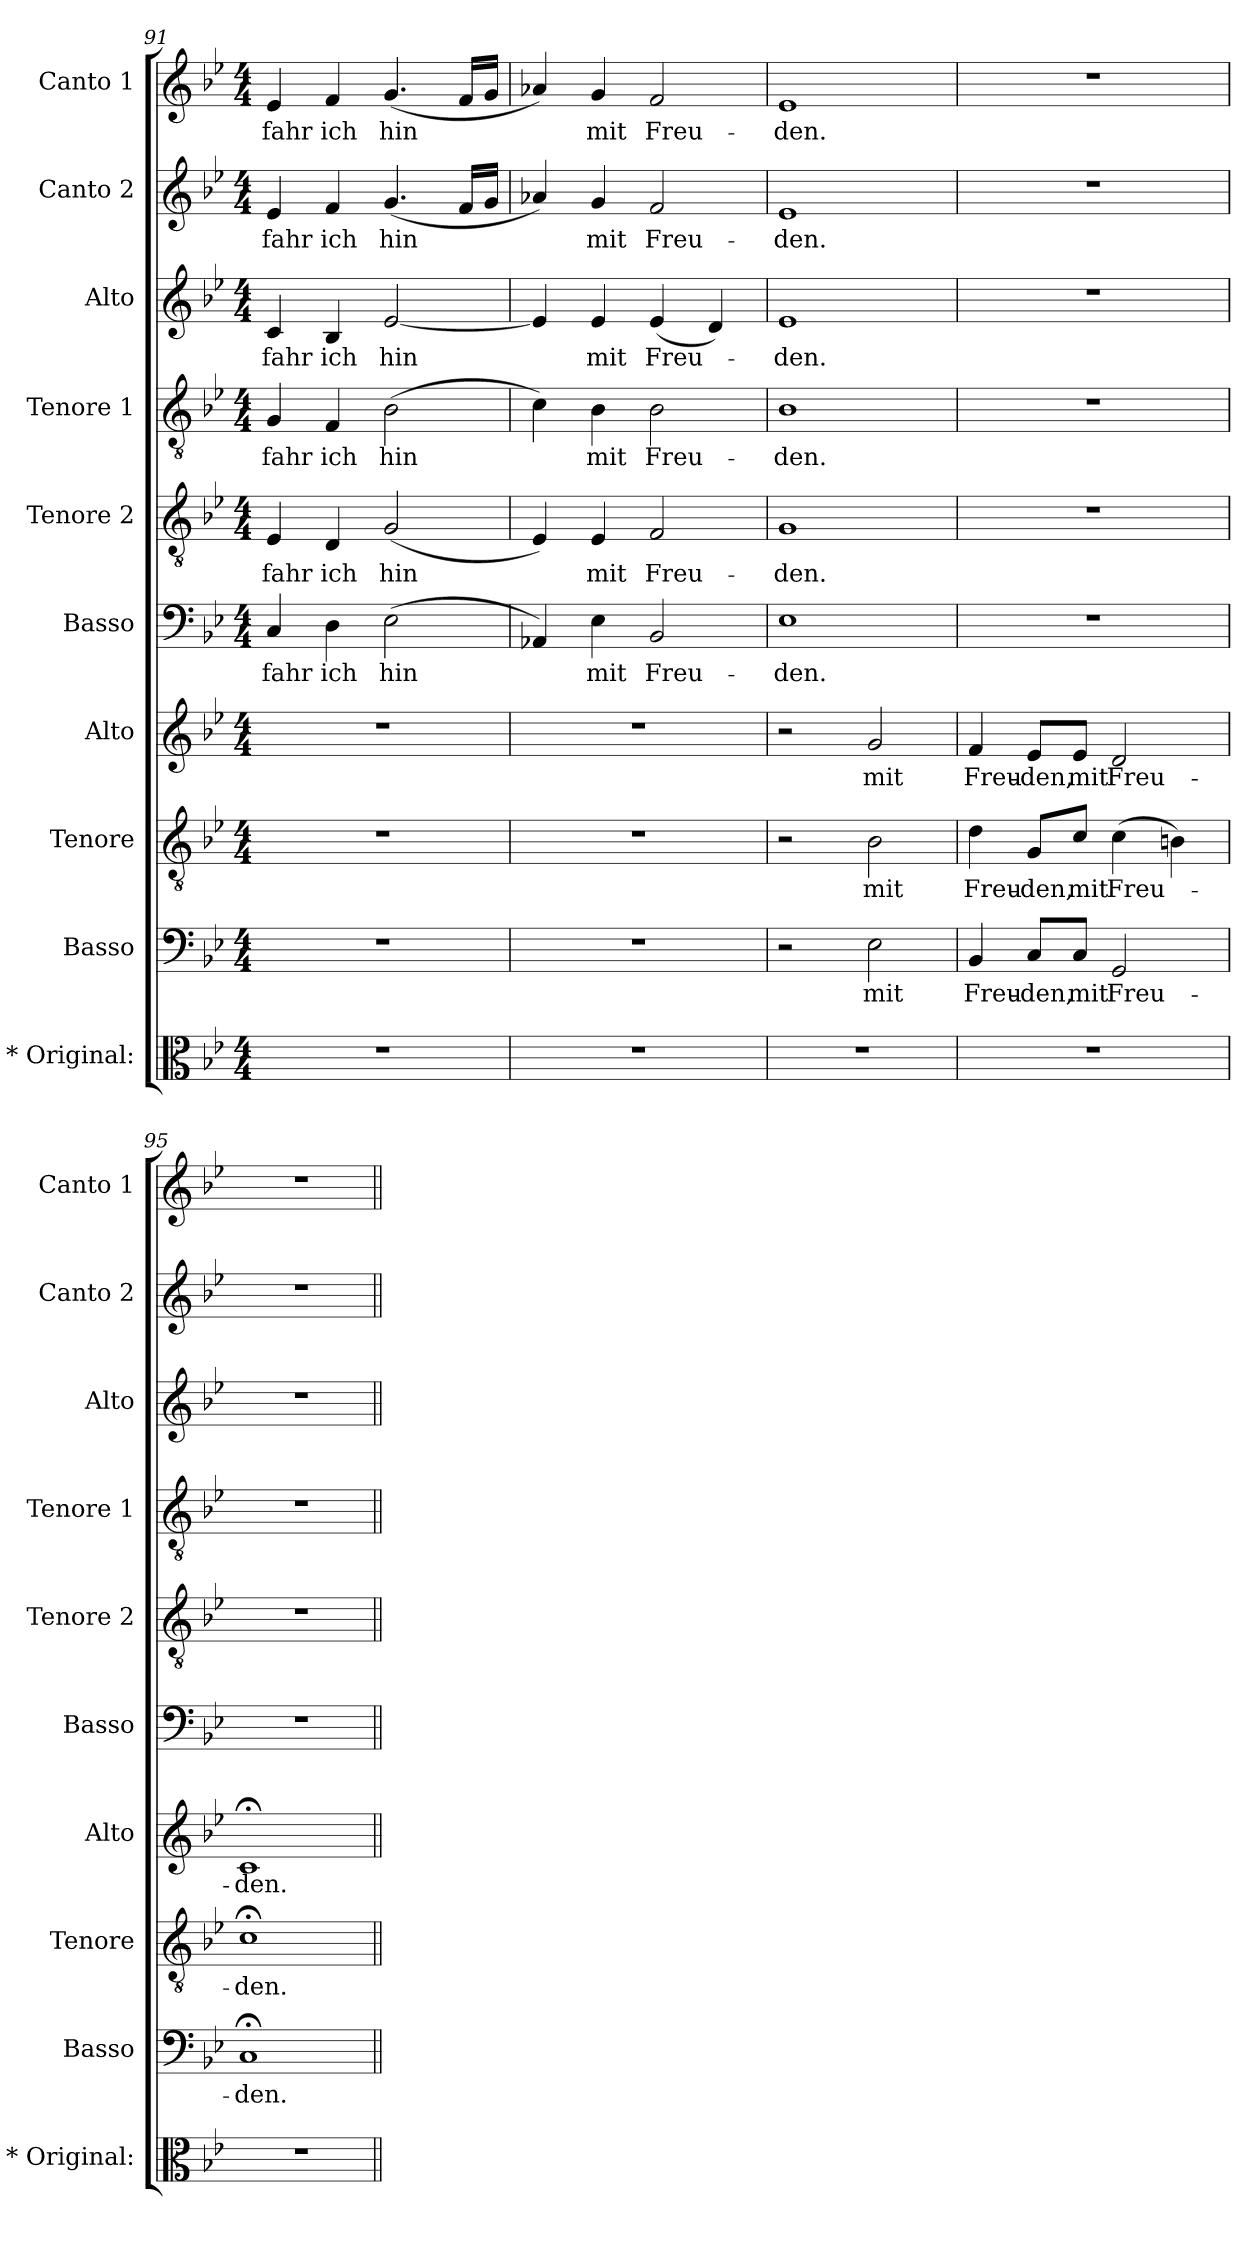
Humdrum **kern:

**kern	**kern	**text	**kern	**text	**kern	**text	**kern	**text	**kern	**text	**kern	**text	**kern	**text	**kern	**text	**kern	**text
*part10	*part9	*part9	*part8	*part8	*part7	*part7	*part6	*part6	*part5	*part5	*part4	*part4	*part3	*part3	*part2	*part2	*part1	*part1
*staff10	*staff9	*staff9	*staff8	*staff8	*staff7	*staff7	*staff6	*staff6	*staff5	*staff5	*staff4	*staff4	*staff3	*staff3	*staff2	*staff2	*staff1	*staff1
*I"* Original:	*I"Basso	*	*I"Tenore	*	*I"Alto	*	*I"Basso	*	*I"Tenore 2	*	*I"Tenore 1	*	*I"Alto	*	*I"Canto 2	*	*I"Canto 1	*
*I'* Original:	*I'Basso	*	*I'Tenore	*	*I'Alto	*	*I'Basso	*	*I'Tenore 2	*	*I'Tenore 1	*	*I'Alto	*	*I'Canto 2	*	*I'Canto 1	*
*clefC3	*clefF4	*	*clefGv2	*	*clefG2	*	*clefF4	*	*clefGv2	*	*clefGv2	*	*clefG2	*	*clefG2	*	*clefG2	*
*k[b-e-]	*k[b-e-]	*	*k[b-e-]	*	*k[b-e-]	*	*k[b-e-]	*	*k[b-e-]	*	*k[b-e-]	*	*k[b-e-]	*	*k[b-e-]	*	*k[b-e-]	*
*B-:	*B-:	*	*B-:	*	*B-:	*	*B-:	*	*B-:	*	*B-:	*	*B-:	*	*B-:	*	*B-:	*
*M4/4	*M4/4	*	*M4/4	*	*M4/4	*	*M4/4	*	*M4/4	*	*M4/4	*	*M4/4	*	*M4/4	*	*M4/4	*
=91	=91	=91	=91	=91	=91	=91	=91	=91	=91	=91	=91	=91	=91	=91	=91	=91	=91	=91
!	!	!	!	!	!	!	!	!LO:LY:b	!	!LO:LY:b	!	!LO:LY:b	!	!LO:LY:b	!	!LO:LY:b	!	!LO:LY:b
1r	1r	.	1r	.	1r	.	4C/	fahr	4E-/	fahr	4G/	fahr	4c/	fahr	4e-/	fahr	4e-/	fahr
!	!	!	!	!	!	!	!	!LO:LY:b	!	!LO:LY:b	!	!LO:LY:b	!	!LO:LY:b	!	!LO:LY:b	!	!LO:LY:b
.	.	.	.	.	.	.	4D\	ich	4D/	ich	4F/	ich	4B-/	ich	4f/	ich	4f/	ich
!	!	!	!	!	!	!	!	!LO:LY:b	!	!LO:LY:b	!	!LO:LY:b	!	!LO:LY:b	!	!LO:LY:b	!	!LO:LY:b
.	.	.	.	.	.	.	(>2E-\	hin	(<2G/	hin	(>2B-\	hin	[2e-/	hin	(<4.g/	hin	(<4.g/	hin
.	.	.	.	.	.	.	.	.	.	.	.	.	.	.	16f/LL	.	16f/LL	.
.	.	.	.	.	.	.	.	.	.	.	.	.	.	.	16g/JJ	.	16g/JJ	.
=92	=92	=92	=92	=92	=92	=92	=92	=92	=92	=92	=92	=92	=92	=92	=92	=92	=92	=92
1r	1r	.	1r	.	1r	.	4AA-X/)	.	4E-/)	.	4c\)	.	4e-/]	.	4a-X/)	.	4a-X/)	.
!	!	!	!	!	!	!	!	!LO:LY:b	!	!LO:LY:b	!	!LO:LY:b	!	!LO:LY:b	!	!LO:LY:b	!	!LO:LY:b
.	.	.	.	.	.	.	4E-\	mit	4E-/	mit	4B-\	mit	4e-/	mit	4g/	mit	4g/	mit
!	!	!	!	!	!	!	!	!LO:LY:b	!	!LO:LY:b	!	!LO:LY:b	!	!LO:LY:b	!	!LO:LY:b	!	!LO:LY:b
.	.	.	.	.	.	.	2BB-/	Freu-	2F/	Freu-	2B-\	Freu-	(<4e-/	Freu-	2f/	Freu-	2f/	Freu-
.	.	.	.	.	.	.	.	.	.	.	.	.	4d/)	.	.	.	.	.
=93	=93	=93	=93	=93	=93	=93	=93	=93	=93	=93	=93	=93	=93	=93	=93	=93	=93	=93
!	!	!	!	!	!	!	!	!LO:LY:b	!	!LO:LY:b	!	!LO:LY:b	!	!LO:LY:b	!	!LO:LY:b	!	!LO:LY:b
1r	2r	.	2r	.	2r	.	1E-	-den.	1G	-den.	1B-	-den.	1e-	-den.	1e-	-den.	1e-	-den.
!	!	!LO:LY:b	!	!LO:LY:b	!	!LO:LY:b	!	!	!	!	!	!	!	!	!	!	!	!
.	2E-\	mit	2B-\	mit	2g/	mit	.	.	.	.	.	.	.	.	.	.	.	.
=94	=94	=94	=94	=94	=94	=94	=94	=94	=94	=94	=94	=94	=94	=94	=94	=94	=94	=94
!	!	!LO:LY:b	!	!LO:LY:b	!	!LO:LY:b	!	!	!	!	!	!	!	!	!	!	!	!
1r	4BB-/	Freu-	4d\	Freu-	4f/	Freu-	1r	.	1r	.	1r	.	1r	.	1r	.	1r	.
!	!	!LO:LY:b	!	!LO:LY:b	!	!LO:LY:b	!	!	!	!	!	!	!	!	!	!	!	!
.	8C/L	-den,	8G/L	-den,	8e-/L	-den,	.	.	.	.	.	.	.	.	.	.	.	.
!	!	!LO:LY:b	!	!LO:LY:b	!	!LO:LY:b	!	!	!	!	!	!	!	!	!	!	!	!
.	8C/J	mit	8c/J	mit	8e-/J	mit	.	.	.	.	.	.	.	.	.	.	.	.
!	!	!LO:LY:b	!	!LO:LY:b	!	!LO:LY:b	!	!	!	!	!	!	!	!	!	!	!	!
.	2GG/	Freu-	(>4c\	Freu-	2d/	Freu-	.	.	.	.	.	.	.	.	.	.	.	.
.	.	.	4Bn\)	.	.	.	.	.	.	.	.	.	.	.	.	.	.	.
=95	=95	=95	=95	=95	=95	=95	=95	=95	=95	=95	=95	=95	=95	=95	=95	=95	=95	=95
!	!	!LO:LY:b	!	!LO:LY:b	!	!LO:LY:b	!	!	!	!	!	!	!	!	!	!	!	!
1r	1C;<	-den.	1c;<	-den.	1c;<	-den.	1r	.	1r	.	1r	.	1r	.	1r	.	1r	.
=||	=||	=||	=||	=||	=||	=||	=||	=||	=||	=||	=||	=||	=||	=||	=||	=||	=||	=||
*-	*-	*-	*-	*-	*-	*-	*-	*-	*-	*-	*-	*-	*-	*-	*-	*-	*-	*-
